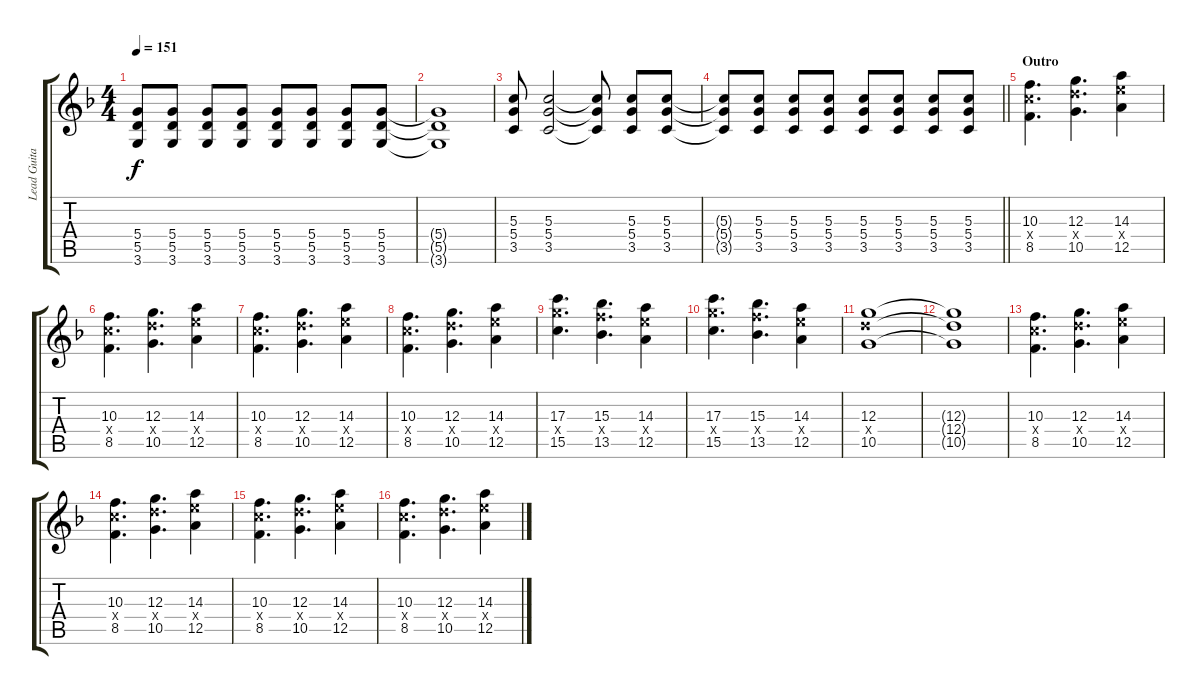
\track ("Lead Guitar 2 - Greg Hetson" "Lead Guita") {instrument distortionguitar}
\staff {score tabs}
\tuning (E4 B3 G3 D3 A2 E2) {hide}
\ts (4 4)
\tempo 151
\clef g2
\ks f
(5.4 5.5 3.6).8{dy f} (5.4 5.5 3.6).8 (5.4 5.5 3.6).8 (5.4 5.5 3.6).8 (5.4 5.5 3.6).8 (5.4 5.5 3.6).8 (5.4 5.5 3.6).8 (5.4 5.5 3.6).8 |
(5.4{t} 5.5{t} 3.6{t}).1 |
(5.3 5.4 3.5).8 (5.3 5.4 3.5).2 (5.3{t} 5.4{t} 3.5{t}).8 (5.3 5.4 3.5).8 (5.3 5.4 3.5).8 |
\barLineRight lightlight
(5.3{t} 5.4{t} 3.5{t}).8 (5.3 5.4 3.5).8 (5.3 5.4 3.5).8 (5.3 5.4 3.5).8 (5.3 5.4 3.5).8 (5.3 5.4 3.5).8 (5.3 5.4 3.5).8 (5.3 5.4 3.5).8 |
\section ("" "Outro")
(10.3 10.4{x} 8.5).4{d} (12.3 12.4{x} 10.5).4{d} (14.3 14.4{x} 12.5).4 |
(10.3 10.4{x} 8.5).4{d} (12.3 12.4{x} 10.5).4{d} (14.3 14.4{x} 12.5).4 |
(10.3 10.4{x} 8.5).4{d} (12.3 12.4{x} 10.5).4{d} (14.3 14.4{x} 12.5).4 |
(10.3 10.4{x} 8.5).4{d} (12.3 12.4{x} 10.5).4{d} (14.3 14.4{x} 12.5).4 |
(17.3 17.4{x} 15.5).4{d} (15.3 15.4{x} 13.5).4{d} (14.3 14.4{x} 12.5).4 |
(17.3 17.4{x} 15.5).4{d} (15.3 15.4{x} 13.5).4{d} (14.3 14.4{x} 12.5).4 |
(12.3 12.4{x} 10.5).1 |
(12.3{t} 12.4{t} 10.5{t}).1 |
(10.3 10.4{x} 8.5).4{d} (12.3 12.4{x} 10.5).4{d} (14.3 14.4{x} 12.5).4 |
(10.3 10.4{x} 8.5).4{d} (12.3 12.4{x} 10.5).4{d} (14.3 14.4{x} 12.5).4 |
(10.3 10.4{x} 8.5).4{d} (12.3 12.4{x} 10.5).4{d} (14.3 14.4{x} 12.5).4 |
(10.3 10.4{x} 8.5).4{d} (12.3 12.4{x} 10.5).4{d} (14.3 14.4{x} 12.5).4
